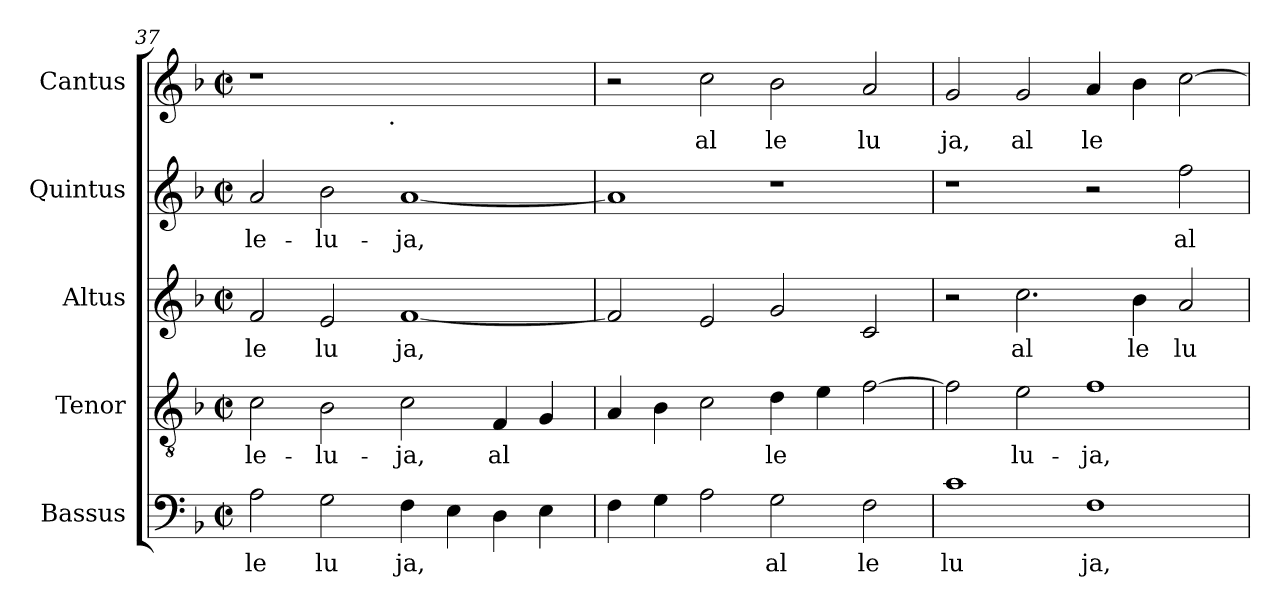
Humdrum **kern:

**kern	**text	**kern	**text	**kern	**text	**kern	**text	**kern	**text
*part5	*part5	*part4	*part4	*part3	*part3	*part2	*part2	*part1	*part1
*staff5	*staff5	*staff4	*staff4	*staff3	*staff3	*staff2	*staff2	*staff1	*staff1
*I"Bassus	*	*I"Tenor	*	*I"Altus	*	*I"Quintus	*	*I"Cantus	*
*clefF4	*	*clefGv2	*	*clefG2	*	*clefG2	*	*clefG2	*
*k[b-]	*	*k[b-]	*	*k[b-]	*	*k[b-]	*	*k[b-]	*
*F:	*	*F:	*	*F:	*	*F:	*	*F:	*
*M2/2	*	*M2/2	*	*M2/2	*	*M2/2	*	*M2/2	*
*met(c|)	*	*met(c|)	*	*met(c|)	*	*met(c|)	*	*met(c|)	*
=37	=37	=37	=37	=37	=37	=37	=37	=37	=37
!	!LO:LY:b:cj	!	!LO:LY:b:cj	!	!LO:LY:b:cj	!	!LO:LY:b:cj	!	!
*	*	*	*	*	*	*	*	*^	*
2A\	le	2c\	-le-	2f/	le	2a/	-le-	1r	2ryy	.
!	!LO:LY:b:cj	!	!LO:LY:b:cj	!	!LO:LY:b:cj	!	!LO:LY:b:cj	!	!	!
2G\	lu	2B-\	-lu-	2e/	lu	2b-\	-lu-	.	4...ryy	.
!	!	!	!	!	!	!	!	!	!LO:TX:b:t=.	!
.	.	.	.	.	.	.	.	.	1ryy	.
!	!LO:LY:b:cj	!	!LO:LY:b:cj	!	!LO:LY:b:cj	!	!LO:LY:b:cj	!	!	!
4F\	ja,	2c\	-ja,	[>1f	ja,	[>1a	-ja,	1ryy	.	.
!	!LO:LY:b:cj	!	!	!	!	!	!	!	!	!
4E\	.	.	.	.	.	.	.	.	.	.
!	!LO:LY:b:cj	!	!LO:LY:b:cj	!	!	!	!	!	!	!
4D\	.	4F/	al-	.	.	.	.	.	.	.
!	!LO:LY:b:cj	!	!LO:LY:b:cj	!	!	!	!	!	!	!
4E\	.	4G/	--	.	.	.	.	.	.	.
.	.	.	.	.	.	.	.	.	32ryy	.
!!LO:PB:g=z
=38	=38	=38	=38	=38	=38	=38	=38	=38	=38	=38
!	!LO:LY:b:cj	!	!LO:LY:b:cj	!	!LO:LY:b:cj	!	!LO:LY:b:cj	!	!	!
*	*	*	*	*	*	*	*	*v	*v	*
4F\	.	4A/	--	2f/]	.	1a]	.	2r	.
!	!LO:LY:b:cj	!	!LO:LY:b:cj	!	!	!	!	!	!
4G\	.	4B-\	--	.	.	.	.	.	.
!	!LO:LY:b:cj	!	!LO:LY:b:cj	!	!LO:LY:b:cj	!	!	!	!LO:LY:b:cj
2A\	.	2c\	--	2e/	.	.	.	2cc\	al
!	!LO:LY:b:cj	!	!LO:LY:b:cj	!	!LO:LY:b:cj	!	!	!	!LO:LY:b:cj
2G\	al	4d\	-le-	2g/	.	1r	.	2b-\	le
!	!	!	!LO:LY:b:cj	!	!	!	!	!	!
.	.	4e\	--	.	.	.	.	.	.
!	!LO:LY:b:cj	!	!LO:LY:b:cj	!	!LO:LY:b:cj	!	!	!	!LO:LY:b:cj
2F\	le	[>2f\	--	2c/	.	.	.	2a/	lu
=39	=39	=39	=39	=39	=39	=39	=39	=39	=39
!	!LO:LY:b:cj	!	!LO:LY:b:cj	!	!	!	!	!	!LO:LY:b:cj
1c	lu	2f\]	--	2r	.	1r	.	2g/	ja,
!	!	!	!LO:LY:b:cj	!	!LO:LY:b:cj	!	!	!	!LO:LY:b:cj
.	.	2e\	-lu-	2.cc\	al	.	.	2g/	al
!	!LO:LY:b:cj	!	!LO:LY:b:cj	!	!	!	!	!	!LO:LY:b:cj
1F	ja,	1f	-ja,	.	.	2r	.	4a/	le
!	!	!	!	!	!LO:LY:b:cj	!	!	!	!LO:LY:b:cj
.	.	.	.	4b-\	le	.	.	4b-\	.
!	!	!	!	!	!LO:LY:b:cj	!	!LO:LY:b:cj	!	!LO:LY:b:cj
.	.	.	.	2a/	lu	2ff\	al	[>2cc\	.
=	=	=	=	=	=	=	=	=	=
*-	*-	*-	*-	*-	*-	*-	*-	*-	*-
